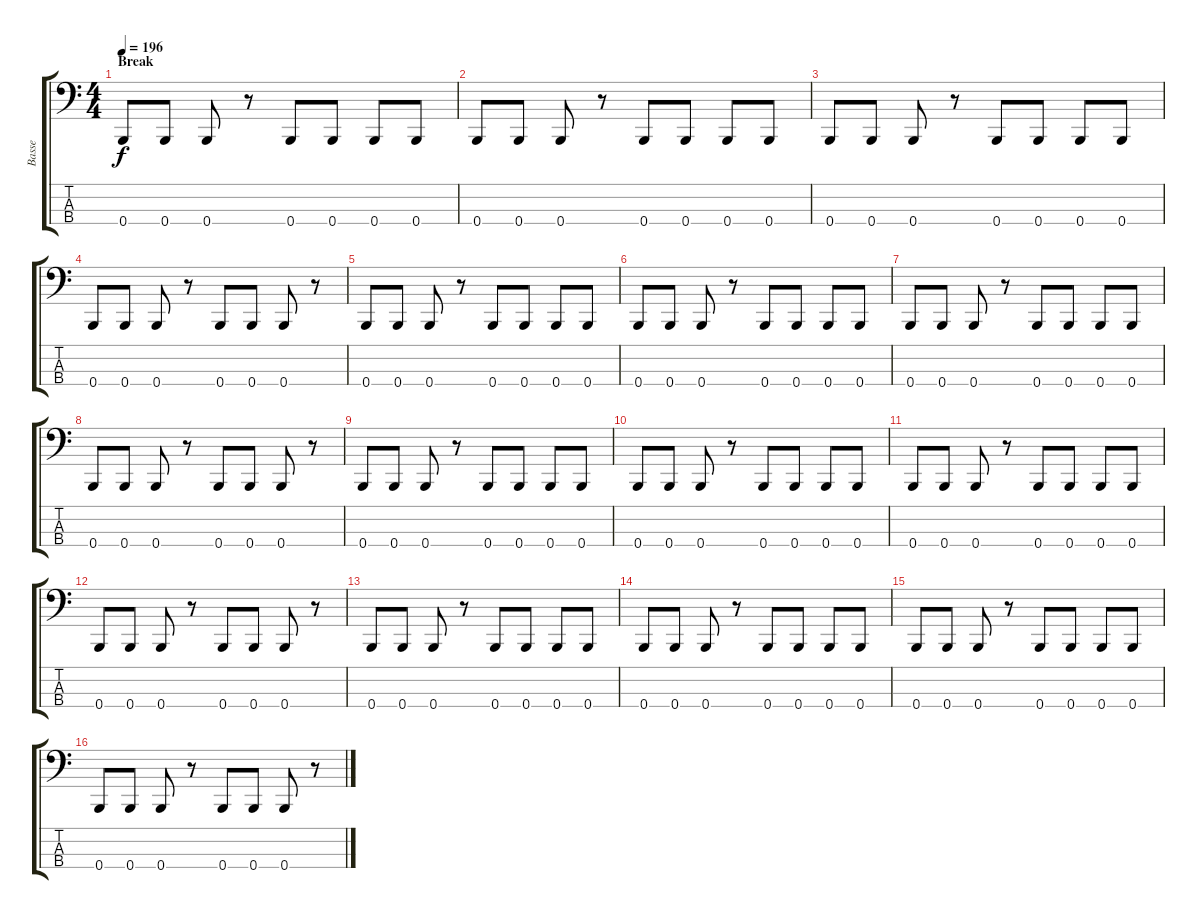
\track ("Basse" "Basse") {instrument electricbassfinger}
\staff {score tabs}
\tuning (E2 B1 Gb1 B0) {hide}
\ts (4 4)
\section ("" "Break")
\tempo 196
\clef f4
\ks c
0.4.8{dy f} 0.4.8 0.4.8 r.8 0.4.8 0.4.8 0.4.8 0.4.8 |
0.4.8 0.4.8 0.4.8 r.8 0.4.8 0.4.8 0.4.8 0.4.8 |
0.4.8 0.4.8 0.4.8 r.8 0.4.8 0.4.8 0.4.8 0.4.8 |
0.4.8 0.4.8 0.4.8 r.8 0.4.8 0.4.8 0.4.8 r.8 |
0.4.8 0.4.8 0.4.8 r.8 0.4.8 0.4.8 0.4.8 0.4.8 |
0.4.8 0.4.8 0.4.8 r.8 0.4.8 0.4.8 0.4.8 0.4.8 |
0.4.8 0.4.8 0.4.8 r.8 0.4.8 0.4.8 0.4.8 0.4.8 |
0.4.8 0.4.8 0.4.8 r.8 0.4.8 0.4.8 0.4.8 r.8 |
0.4.8 0.4.8 0.4.8 r.8 0.4.8 0.4.8 0.4.8 0.4.8 |
0.4.8 0.4.8 0.4.8 r.8 0.4.8 0.4.8 0.4.8 0.4.8 |
0.4.8 0.4.8 0.4.8 r.8 0.4.8 0.4.8 0.4.8 0.4.8 |
0.4.8 0.4.8 0.4.8 r.8 0.4.8 0.4.8 0.4.8 r.8 |
0.4.8 0.4.8 0.4.8 r.8 0.4.8 0.4.8 0.4.8 0.4.8 |
0.4.8 0.4.8 0.4.8 r.8 0.4.8 0.4.8 0.4.8 0.4.8 |
0.4.8 0.4.8 0.4.8 r.8 0.4.8 0.4.8 0.4.8 0.4.8 |
0.4.8 0.4.8 0.4.8 r.8 0.4.8 0.4.8 0.4.8 r.8
